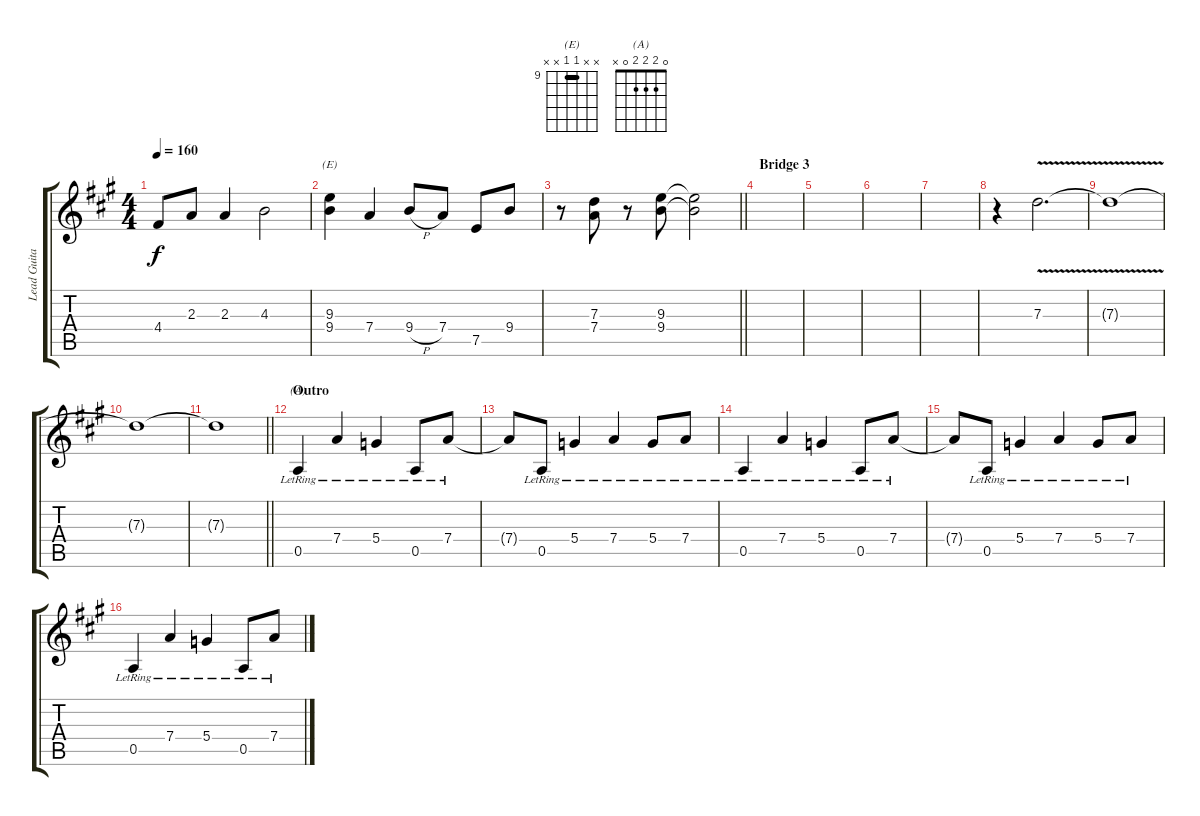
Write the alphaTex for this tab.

\track ("Lead Guitar" "Lead Guita") {instrument distortionguitar}
\staff {score tabs}
\tuning (E4 B3 G3 D3 A2 E2) {hide}
\chord ("(E)" x x 9 9 x x) {firstfret 9 barre 9}
\chord ("(A)" 0 2 2 2 0 x)
\ts (4 4)
\tempo 160
\clef g2
\ks a
4.4.8{dy f} 2.3.8 2.3.4 4.3.2 |
(9.3 9.4).4{ch "(E)"} 7.4.4 9.4{h}.8 7.4.8 7.5.8 9.4.8 |
\barLineRight lightlight
r.8 (7.3 7.4).8 r.8 (9.3 9.4).8 (9.3{t} 9.4{t}).2 |
\section ("" "Bridge 3")
|
|
|
|
r.4 7.3{v}.2{d} |
7.3{t}.1 |
7.3{t}.1 |
\barLineRight lightlight
7.3{t}.1 |
\section ("" "Outro")
0.5{lr}.4{ch "(A)"} 7.4{lr}.4 5.4{lr}.4 0.5{lr}.8 7.4{lr}.8 |
7.4{t}.8 0.5{lr}.8 5.4{lr}.4 7.4{lr}.4 5.4{lr}.8 7.4{lr}.8 |
0.5{lr}.4 7.4{lr}.4 5.4{lr}.4 0.5{lr}.8 7.4{lr}.8 |
7.4{t}.8 0.5{lr}.8 5.4{lr}.4 7.4{lr}.4 5.4{lr}.8 7.4{lr}.8 |
0.5{lr}.4 7.4{lr}.4 5.4{lr}.4 0.5{lr}.8 7.4{lr}.8
